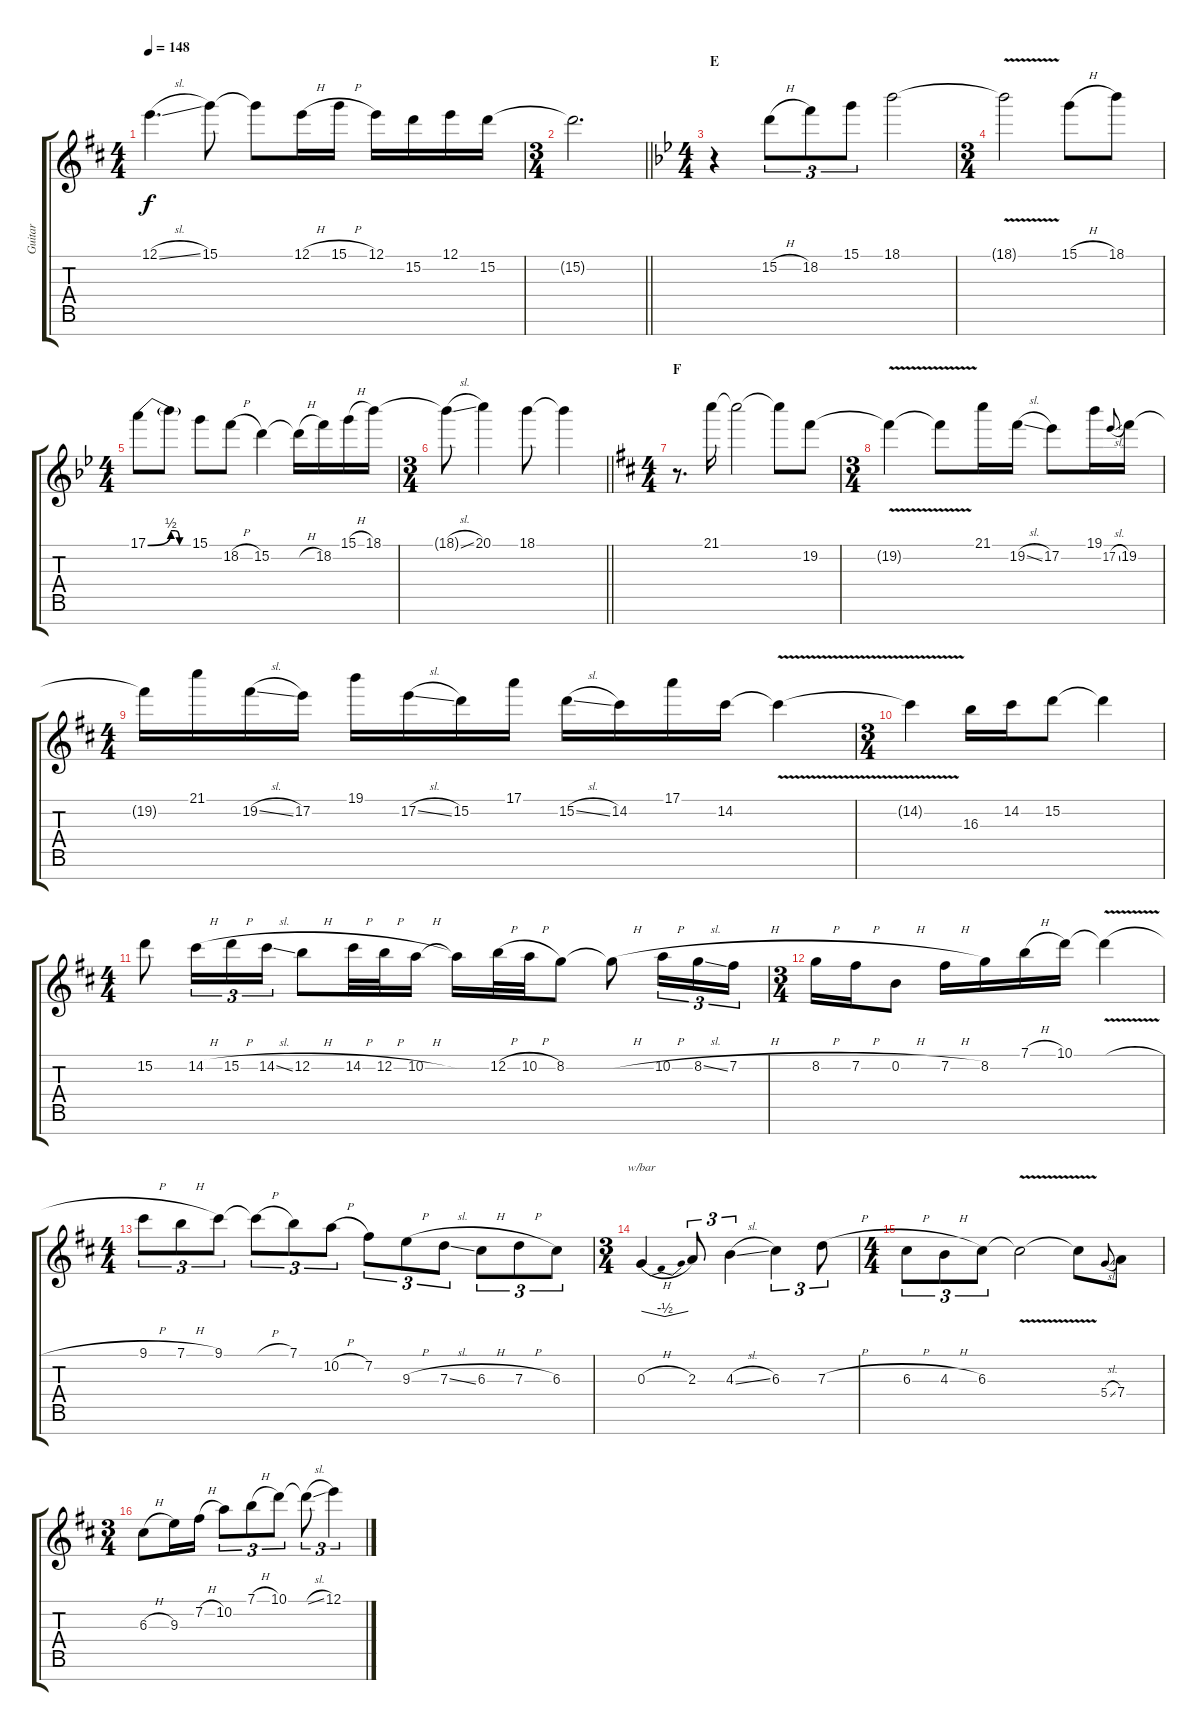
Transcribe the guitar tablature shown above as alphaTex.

\track ("Guitar" "Guitar") {instrument acousticguitarsteel}
\staff {score tabs}
\tuning (E4 B3 G3 D3 A2 E2 B1) {hide}
\ts (4 4)
\tempo 148
\clef g2
\ks bminor
12.1{sl}.4{d dy f} 15.1.8 15.1{t}.8 12.1{h}.16 15.1{h}.16 12.1.16 15.2.16 12.1.16 15.2.16 |
\ts (3 4)
\barLineRight lightlight
15.2{t}.2{d} |
\ts (4 4)
\section ("" "E")
\ks gminor
r.4 15.2{h}.8{tu (3 2)} 18.2.8{tu (3 2)} 15.1.8{tu (3 2)} 18.1.2 |
\ts (3 4)
18.1{v t}.2 15.1{h}.8 18.1.8 |
\ts (4 4)
17.1{be (bend 0 0 60 2)}.8 17.1{be (custom 0 2 15 2 30 0 60 0) t}.8 15.1.8 18.2{h}.8 15.2.4 15.2{h t}.16 18.2.16 15.1{h}.16 18.1.16 |
\ts (3 4)
\barLineRight lightlight
18.1{sl t}.8 20.1.4 18.1.8 18.1{t}.4 |
\ts (4 4)
\section ("" "F")
\ks bminor
r.8{d} 21.1.16 21.1{t}.2 21.1{t}.8 19.2.8 |
\ts (3 4)
19.2{v t}.4 19.2{t}.8 21.1.16 19.2{sl}.16 17.2.8 19.1.16 17.2{sl}.8{gr onbeat} 19.2.16 |
\ts (4 4)
19.2{t}.16 21.1.16 19.2{sl}.16 17.2.16 19.1.16 17.2{sl}.16 15.2.16 17.1.16 15.2{sl}.16 14.2.16 17.1.16 14.2.16 14.2{v t}.4 |
\ts (3 4)
14.2{t}.4 16.3.16 14.2.16 15.2.8 15.2{t}.4 |
\ts (4 4)
15.2.8 14.2{h}.16{tu (3 2)} 15.2{h}.16{tu (3 2)} 14.2{sl}.16{tu (3 2)} 12.2{h}.8 14.2{h}.32 12.2{h}.32 10.2{h}.16 10.2{t}.16 12.2{h}.32 10.2{h}.32 8.2.8 8.2{h t}.8 10.2{h}.16{tu (3 2)} 8.2{sl}.16{tu (3 2)} 7.2{h}.16{tu (3 2)} |
\ts (3 4)
8.2{h}.16 7.2{h}.16 0.2{h}.8 7.2{h}.16 8.2.16 7.1{h}.16 10.1.16 10.1{v h t}.4 |
\ts (4 4)
9.1{h}.8{tu (3 2)} 7.1{h}.8{tu (3 2)} 9.1.8{tu (3 2)} 9.1{h t}.8{tu (3 2)} 7.1.8{tu (3 2)} 10.2{h}.8{tu (3 2)} 7.2.8{tu (3 2)} 9.3{h}.8{tu (3 2)} 7.3{sl}.8{tu (3 2)} 6.3{h}.8{tu (3 2)} 7.3{h}.8{tu (3 2)} 6.3.8{tu (3 2)} |
\ts (3 4)
0.3{h}.4{tbe (dip default 0 0 30 -2 60 0)} 2.3.8{tu (3 2)} 4.3{sl}.4{tu (3 2)} 6.3.4{tu (3 2)} 7.3{h}.8{tu (3 2)} |
\ts (4 4)
6.3{h}.8{tu (3 2)} 4.3{h}.8{tu (3 2)} 6.3.8{tu (3 2)} 6.3{v t}.2 6.3{t}.8 5.4{sl}.8{gr onbeat} 7.4.8 |
\ts (3 4)
6.3{h}.8 9.3.16 7.2{h}.16 10.2.8{tu (3 2)} 7.1{h}.8{tu (3 2)} 10.1.8{tu (3 2)} 10.1{sl t}.8{tu (3 2)} 12.1{h}.4{tu (3 2)}
